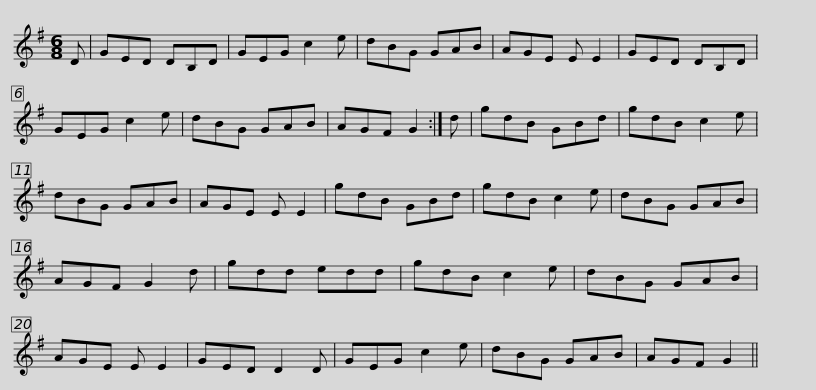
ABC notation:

X:1
L:1/8
M:6/8
I:linebreak $
K:G
V:1 treble
V:1
 D | GED DB,D | GEG c2 e | dBG GAB | AGE E E2 | %5
 GED DB,D | GEG c2 e | dBG GAB |$ AGF G2 :| d | %10
 gdB GBd | gdB c2 e | dBG GAB | AGE E E2 | gdB GBd | %15
 gdB c2 e |$ dBG GAB | AGF G2 d | gdd edd | gdB c2 e | %20
 dBG GAB | AGE E E2 | GED D2 D | GEG c2 e |$ dBG GAB | %25
 AGF G2 || %26
